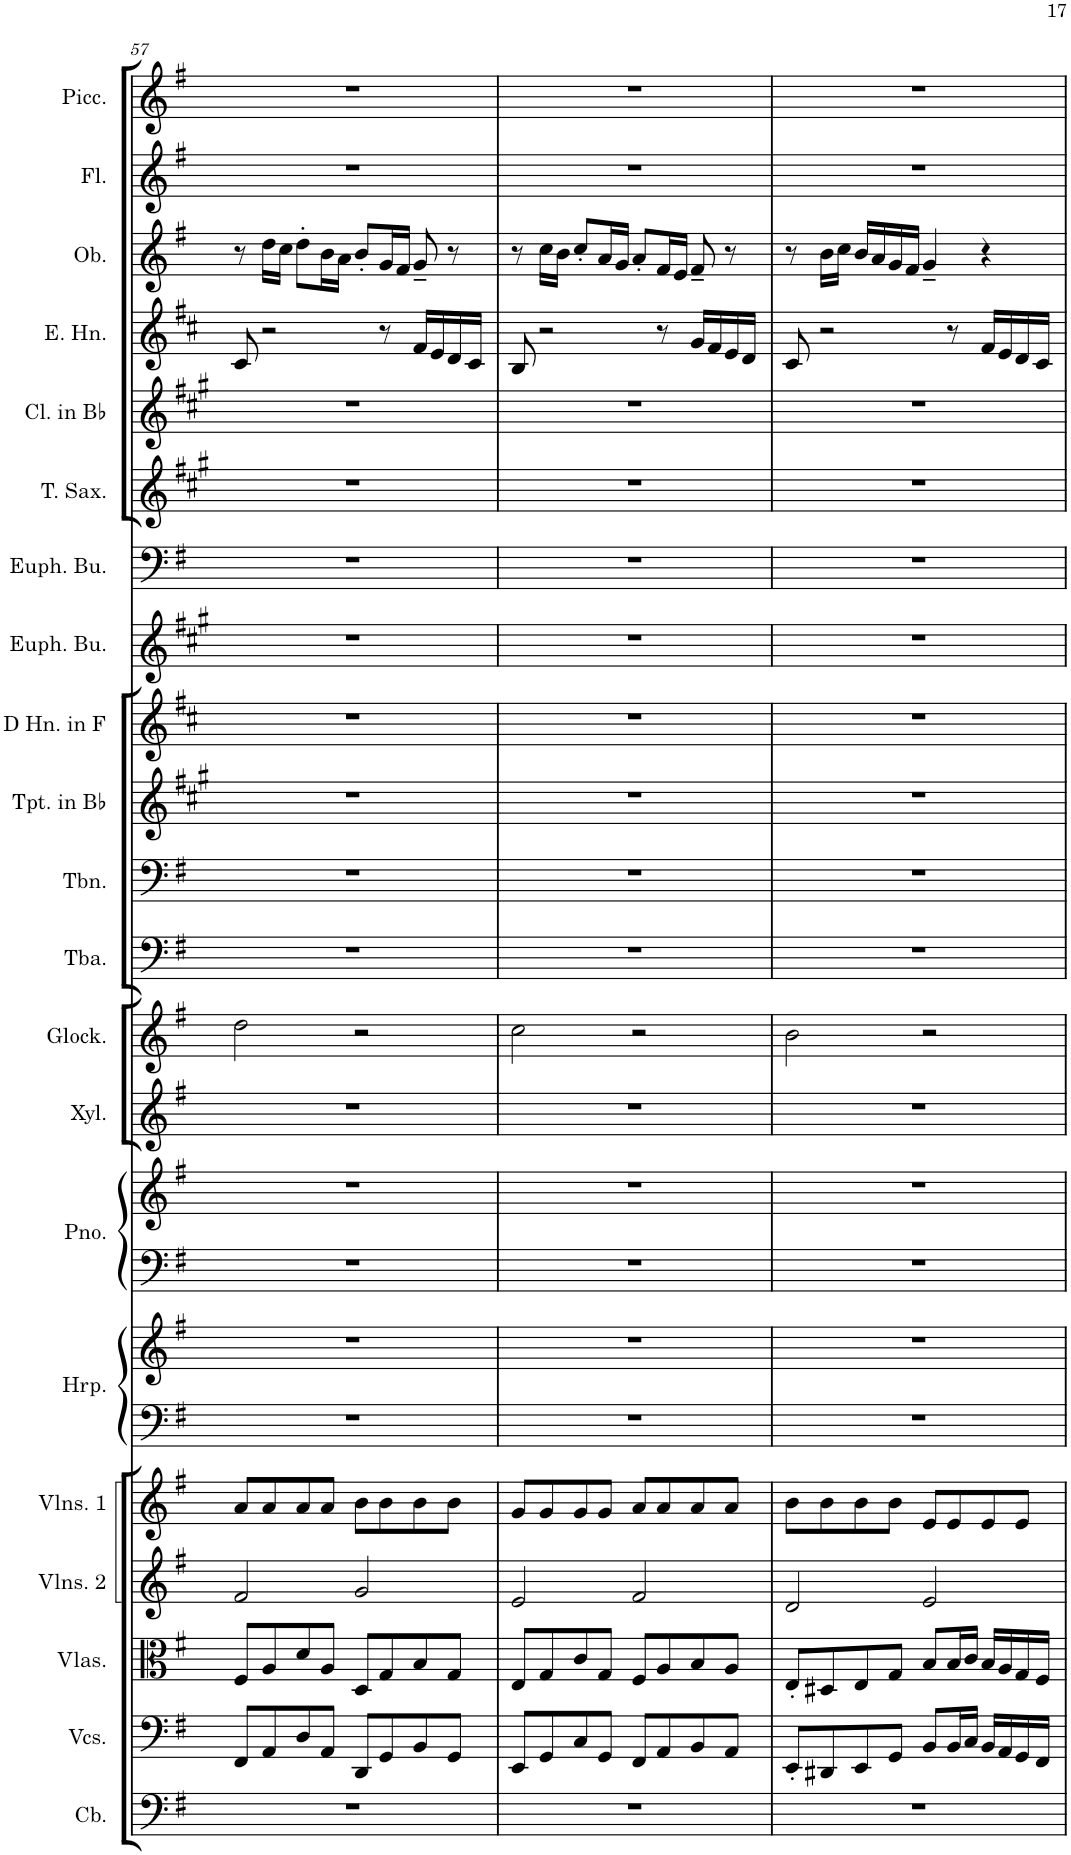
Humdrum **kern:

**kern	**kern	**kern	**kern	**kern	**kern	**kern	**kern	**kern	**kern	**kern	**kern	**kern	**kern	**kern	**kern	**kern	**kern	**kern	**kern	**kern	**kern	**kern
*part21	*part20	*part19	*part18	*part17	*part16	*part16	*part15	*part15	*part14	*part13	*part12	*part11	*part10	*part9	*part8	*part7	*part6	*part5	*part4	*part3	*part2	*part1
*staff23	*staff22	*staff21	*staff20	*staff19	*staff18	*staff17	*staff16	*staff15	*staff14	*staff13	*staff12	*staff11	*staff10	*staff9	*staff8	*staff7	*staff6	*staff5	*staff4	*staff3	*staff2	*staff1
*I"Contrabass	*I"Violoncellos	*I"Violas	*I"Violins 2	*I"Violins 1	*I"Harp	*	*I"Grand Piano	*	*I"Xylophone	*I"Glockenspiel	*I"Tuba	*I"Trombone	*I"Trumpet in Bb	*I"Horn in F	*I"Euphonium	*I"Euphonium	*I"Tenor Saxophone	*I"Clarinet in Bb	*I"English Horn	*I"Oboe	*I"Flute	*I"Piccolo
*I'Cb.	*I'Vcs.	*I'Vlas.	*I'Vlns. 2	*I'Vlns. 1	*I'Hrp.	*	*I'Pno.	*	*I'Xyl.	*I'Glock.	*I'Tba.	*I'Tbn.	*I'Tpt. in Bb	*	*	*	*I'T. Sax.	*I'Cl. in Bb	*I'E. Hn.	*I'Ob.	*I'Fl.	*I'Picc.
!!LO:PB:g=z
*clefF4	*clefF4	*clefC3	*clefG2	*clefG2	*clefF4	*clefG2	*clefF4	*clefG2	*clefG2	*clefG2	*clefF4	*clefF4	*clefG2	*clefG2	*clefG2	*clefF4	*clefG2	*clefG2	*clefG2	*clefG2	*clefG2	*clefG2
*Trd7c12	*	*	*	*	*	*	*	*	*Trd-7c-12	*Trd-14c-24	*	*	*Trd1c2	*Trd4c7	*Trd8c14	*	*Trd8c14	*Trd1c2	*Trd4c7	*	*	*Trd-7c-12
*k[f#]	*k[f#]	*k[f#]	*k[f#]	*k[f#]	*k[f#]	*k[f#]	*k[f#]	*k[f#]	*k[f#]	*k[f#]	*k[f#]	*k[f#]	*k[f#c#g#]	*k[f#c#]	*k[f#c#g#]	*k[f#]	*k[f#c#g#]	*k[f#c#g#]	*k[f#c#]	*k[f#]	*k[f#]	*k[f#]
*M4/4	*M4/4	*M4/4	*M4/4	*M4/4	*M4/4	*M4/4	*M4/4	*M4/4	*M4/4	*M4/4	*M4/4	*M4/4	*M4/4	*M4/4	*M4/4	*M4/4	*M4/4	*M4/4	*M4/4	*M4/4	*M4/4	*M4/4
=57	=57	=57	=57	=57	=57	=57	=57	=57	=57	=57	=57	=57	=57	=57	=57	=57	=57	=57	=57	=57	=57	=57
1r	8FF#/L	8F#/L	2f#/	8a/L	1r	1r	1r	1r	1r	2dd\	1r	1r	1r	1r	1r	1r	1r	1r	8c#/	8r	1r	1r
.	8AA/	8A/	.	8a/	.	.	.	.	.	.	.	.	.	.	.	.	.	.	2r	16dd\LL	.	.
.	.	.	.	.	.	.	.	.	.	.	.	.	.	.	.	.	.	.	.	16cc\JJ	.	.
.	8D/	8d/	.	8a/	.	.	.	.	.	.	.	.	.	.	.	.	.	.	.	8dd'\L	.	.
.	8AA/J	8A/J	.	8a/J	.	.	.	.	.	.	.	.	.	.	.	.	.	.	.	16b\L	.	.
.	.	.	.	.	.	.	.	.	.	.	.	.	.	.	.	.	.	.	.	16a\JJ	.	.
.	8DD/L	8D/L	2g/	8b\L	.	.	.	.	.	2r	.	.	.	.	.	.	.	.	.	8b'/L	.	.
.	8GG/	8G/	.	8b\	.	.	.	.	.	.	.	.	.	.	.	.	.	.	8r	16g/L	.	.
.	.	.	.	.	.	.	.	.	.	.	.	.	.	.	.	.	.	.	.	16f#/JJ	.	.
.	8BB/	8B/	.	8b\	.	.	.	.	.	.	.	.	.	.	.	.	.	.	16f#/LL	8g~/	.	.
.	.	.	.	.	.	.	.	.	.	.	.	.	.	.	.	.	.	.	16e/	.	.	.
.	8GG/J	8G/J	.	8b\J	.	.	.	.	.	.	.	.	.	.	.	.	.	.	16d/	8r	.	.
.	.	.	.	.	.	.	.	.	.	.	.	.	.	.	.	.	.	.	16c#/JJ	.	.	.
=58	=58	=58	=58	=58	=58	=58	=58	=58	=58	=58	=58	=58	=58	=58	=58	=58	=58	=58	=58	=58	=58	=58
1r	8EE/L	8E/L	2e/	8g/L	1r	1r	1r	1r	1r	2cc\	1r	1r	1r	1r	1r	1r	1r	1r	8B/	8r	1r	1r
.	8GG/	8G/	.	8g/	.	.	.	.	.	.	.	.	.	.	.	.	.	.	2r	16cc\LL	.	.
.	.	.	.	.	.	.	.	.	.	.	.	.	.	.	.	.	.	.	.	16b\JJ	.	.
.	8C/	8c/	.	8g/	.	.	.	.	.	.	.	.	.	.	.	.	.	.	.	8cc'/L	.	.
.	8GG/J	8G/J	.	8g/J	.	.	.	.	.	.	.	.	.	.	.	.	.	.	.	16a/L	.	.
.	.	.	.	.	.	.	.	.	.	.	.	.	.	.	.	.	.	.	.	16g/JJ	.	.
.	8FF#/L	8F#/L	2f#/	8a/L	.	.	.	.	.	2r	.	.	.	.	.	.	.	.	.	8a'/L	.	.
.	8AA/	8A/	.	8a/	.	.	.	.	.	.	.	.	.	.	.	.	.	.	8r	16f#/L	.	.
.	.	.	.	.	.	.	.	.	.	.	.	.	.	.	.	.	.	.	.	16e/JJ	.	.
.	8BB/	8B/	.	8a/	.	.	.	.	.	.	.	.	.	.	.	.	.	.	16g/LL	8f#~/	.	.
.	.	.	.	.	.	.	.	.	.	.	.	.	.	.	.	.	.	.	16f#/	.	.	.
.	8AA/J	8A/J	.	8a/J	.	.	.	.	.	.	.	.	.	.	.	.	.	.	16e/	8r	.	.
.	.	.	.	.	.	.	.	.	.	.	.	.	.	.	.	.	.	.	16d/JJ	.	.	.
=59	=59	=59	=59	=59	=59	=59	=59	=59	=59	=59	=59	=59	=59	=59	=59	=59	=59	=59	=59	=59	=59	=59
1r	8EE'/L	8E'/L	2d/	8b\L	1r	1r	1r	1r	1r	2b\	1r	1r	1r	1r	1r	1r	1r	1r	8c#/	8r	1r	1r
.	8DD#X/	8D#X/	.	8b\	.	.	.	.	.	.	.	.	.	.	.	.	.	.	2r	16b\LL	.	.
.	.	.	.	.	.	.	.	.	.	.	.	.	.	.	.	.	.	.	.	16cc\JJ	.	.
.	8EE/	8E/	.	8b\	.	.	.	.	.	.	.	.	.	.	.	.	.	.	.	16b/LL	.	.
.	.	.	.	.	.	.	.	.	.	.	.	.	.	.	.	.	.	.	.	16a/	.	.
.	8GG/J	8G/J	.	8b\J	.	.	.	.	.	.	.	.	.	.	.	.	.	.	.	16g/	.	.
.	.	.	.	.	.	.	.	.	.	.	.	.	.	.	.	.	.	.	.	16f#/JJ	.	.
.	8BB/L	8B/L	2e/	8e/L	.	.	.	.	.	2r	.	.	.	.	.	.	.	.	.	4g~/	.	.
.	16BB/L	16B/L	.	8e/	.	.	.	.	.	.	.	.	.	.	.	.	.	.	8r	.	.	.
.	16C/JJ	16c/JJ	.	.	.	.	.	.	.	.	.	.	.	.	.	.	.	.	.	.	.	.
.	16BB/LL	16B/LL	.	8e/	.	.	.	.	.	.	.	.	.	.	.	.	.	.	16f#/LL	4r	.	.
.	16AA/	16A/	.	.	.	.	.	.	.	.	.	.	.	.	.	.	.	.	16e/	.	.	.
.	16GG/	16G/	.	8e/J	.	.	.	.	.	.	.	.	.	.	.	.	.	.	16d/	.	.	.
.	16FF#/JJ	16F#/JJ	.	.	.	.	.	.	.	.	.	.	.	.	.	.	.	.	16c#/JJ	.	.	.
=	=	=	=	=	=	=	=	=	=	=	=	=	=	=	=	=	=	=	=	=	=	=
*-	*-	*-	*-	*-	*-	*-	*-	*-	*-	*-	*-	*-	*-	*-	*-	*-	*-	*-	*-	*-	*-	*-
